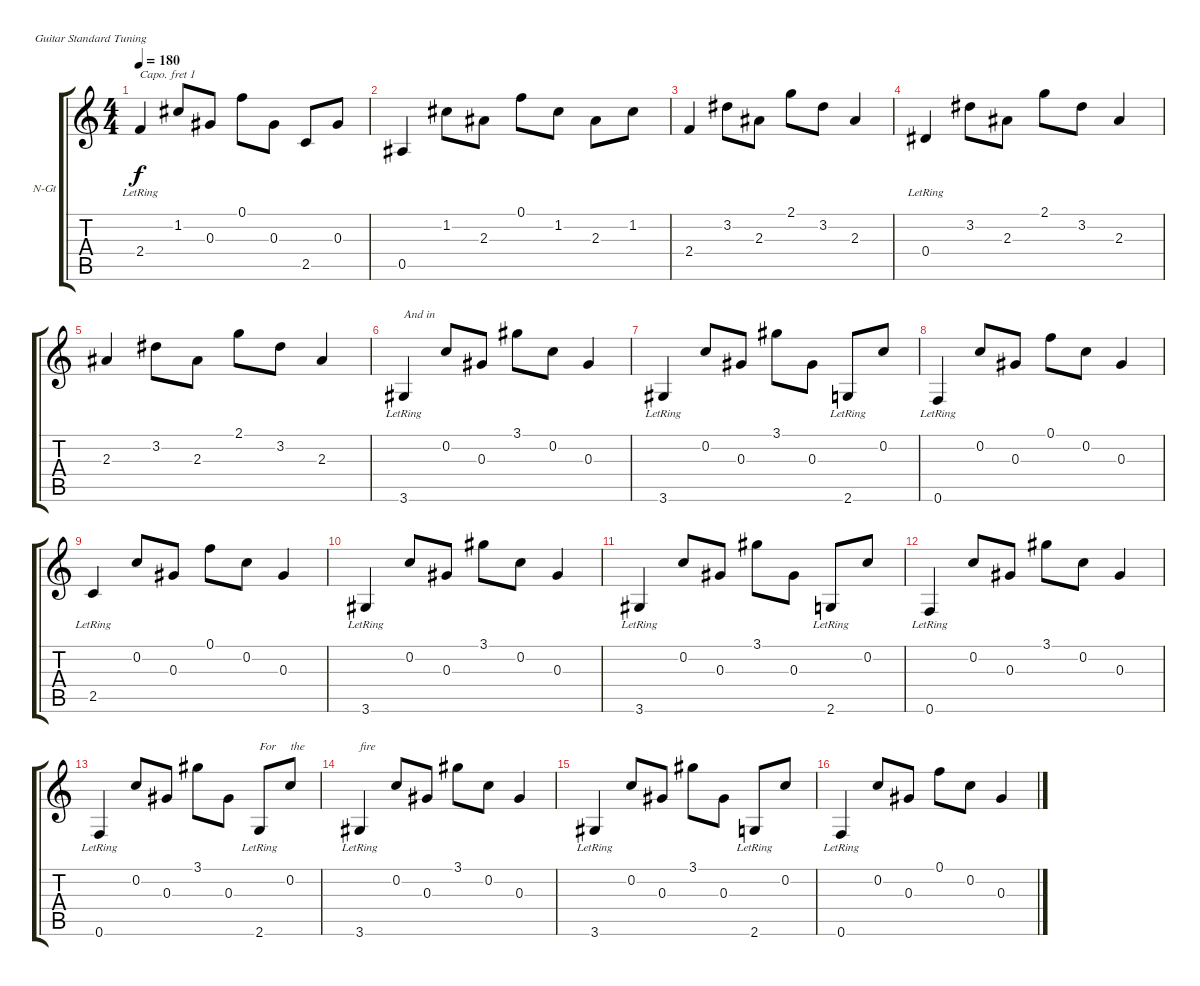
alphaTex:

\bracketExtendMode groupsimilarinstruments
\firstSystemTrackNameOrientation horizontal
\otherSystemsTrackNameOrientation horizontal
\track ("Spoor 1" "N-Gt") {instrument acousticguitarnylon}
\staff {score tabs}
\capo 1
\tuning (E4 B3 G3 D3 A2 E2)
\ts (4 4)
\tempo 180
\clef g2
\ks c
2.4{lr}.4{dy f} 1.2.8 0.3.8 0.1.8 0.3.8 2.5.8 0.3.8 |
0.5.4 1.2.8 2.3.8 0.1.8 1.2.8 2.3.8 1.2.8 |
2.4.4 3.2.8 2.3.8 2.1.8 3.2.8 2.3.4 |
0.4{lr}.4 3.2.8 2.3.8 2.1.8 3.2.8 2.3.4 |
2.3.4 3.2.8 2.3.8 2.1.8 3.2.8 2.3.4 |
3.6{lr}.4{txt "And in"} 0.2.8 0.3.8 3.1.8 0.2.8 0.3.4 |
3.6{lr}.4 0.2.8 0.3.8 3.1.8 0.3.8 2.6{lr}.8 0.2.8 |
0.6{lr}.4 0.2.8 0.3.8 0.1.8 0.2.8 0.3.4 |
2.5{lr}.4 0.2.8 0.3.8 0.1.8 0.2.8 0.3.4 |
3.6{lr}.4 0.2.8 0.3.8 3.1.8 0.2.8 0.3.4 |
3.6{lr}.4 0.2.8 0.3.8 3.1.8 0.3.8 2.6{lr}.8 0.2.8 |
0.6{lr}.4 0.2.8 0.3.8 3.1.8 0.2.8 0.3.4 |
0.6{lr}.4 0.2.8 0.3.8 3.1.8 0.3.8 2.6{lr}.8{txt "For     the"} 0.2.8 |
3.6{lr}.4{txt "fire"} 0.2.8 0.3.8 3.1.8 0.2.8 0.3.4 |
3.6{lr}.4 0.2.8 0.3.8 3.1.8 0.3.8 2.6{lr}.8 0.2.8 |
0.6{lr}.4 0.2.8 0.3.8 0.1.8 0.2.8 0.3.4
